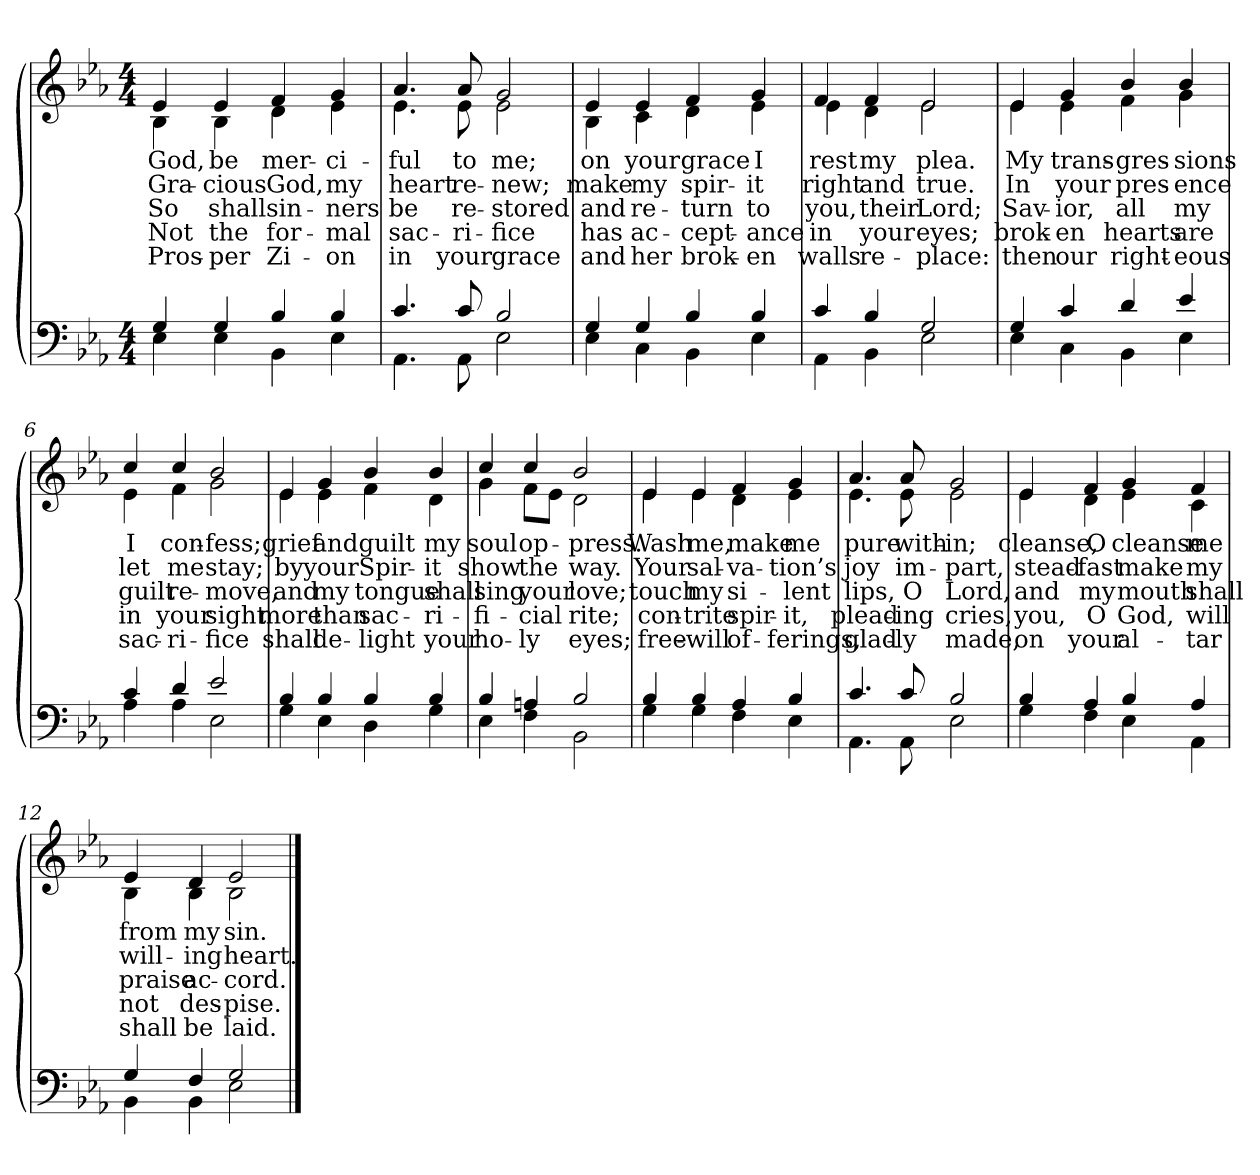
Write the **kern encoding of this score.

**kern	**kern	**text	**text	**text	**text	**text
*part2	*part1	*part1	*part1	*part1	*part1	*part1
*staff2	*staff1	*staff1	*staff1	*staff1	*staff1	*staff1
*clefF4	*clefG2	*	*	*	*	*
*k[b-e-a-]	*k[b-e-a-]	*	*	*	*	*
*M4/4	*M4/4	*	*	*	*	*
=1	=1	=1	=1	=1	=1	=1
*^	*	*	*	*	*	*
!	!	!LO:TX:b:i:t=Verse	!	!	!	!	!
!	!	!	!LO:LY:b	!LO:LY:b	!LO:LY:b	!LO:LY:b	!LO:LY:b
*	*	*^	*	*	*	*	*
4G/	4E-\	4e-/	4B-\	God,	Gra-	So	Not	Pros-
!	!	!	!	!LO:LY:b	!LO:LY:b	!LO:LY:b	!LO:LY:b	!LO:LY:b
4G/	4E-\	4e-/	4B-\	be	-cious	shall	the	-per
!	!	!	!	!LO:LY:b	!LO:LY:b	!LO:LY:b	!LO:LY:b	!LO:LY:b
4B-/	4BB-\	4f/	4d\	mer-	God,	sin-	for-	Zi-
!	!	!	!	!LO:LY:b	!LO:LY:b	!LO:LY:b	!LO:LY:b	!LO:LY:b
4B-/	4E-\	4g/	4e-\	-ci-	my	-ners	-mal	-on
=2	=2	=2	=2	=2	=2	=2	=2	=2
!	!	!	!	!LO:LY:b	!LO:LY:b	!LO:LY:b	!LO:LY:b	!LO:LY:b
4.c/	4.AA-\	4.a-/	4.e-\	-ful	heart	be	sac-	in
!	!	!	!	!LO:LY:b	!LO:LY:b	!LO:LY:b	!LO:LY:b	!LO:LY:b
8c/	8AA-\	8a-/	8e-\	to	re-	re-	-ri-	your
!	!	!	!	!LO:LY:b	!LO:LY:b	!LO:LY:b	!LO:LY:b	!LO:LY:b
2B-/	2E-\	2g/	2e-\	me;	-new;	-stored	-fice	grace
!!LO:LB:g=z	!!
=3	=3	=3	=3	=3	=3	=3	=3	=3
!	!	!	!	!LO:LY:b	!LO:LY:b	!LO:LY:b	!LO:LY:b	!LO:LY:b
4G/	4E-\	4e-/	4B-\	on	make	and	has	and
!	!	!	!	!LO:LY:b	!LO:LY:b	!LO:LY:b	!LO:LY:b	!LO:LY:b
4G/	4C\	4e-/	4c\	your	my	re-	ac-	her
!	!	!	!	!LO:LY:b	!LO:LY:b	!LO:LY:b	!LO:LY:b	!LO:LY:b
4B-/	4BB-\	4f/	4d\	grace	spir-	-turn	-cept-	brok-
!	!	!	!	!LO:LY:b	!LO:LY:b	!LO:LY:b	!LO:LY:b	!LO:LY:b
4B-/	4E-\	4g/	4e-\	I	-it	to	-ance	-en
=4	=4	=4	=4	=4	=4	=4	=4	=4
!	!	!	!	!LO:LY:b	!LO:LY:b	!LO:LY:b	!LO:LY:b	!LO:LY:b
4c/	4AA-\	4f/	4e-\	rest	right	you,	in	walls
!	!	!	!	!LO:LY:b	!LO:LY:b	!LO:LY:b	!LO:LY:b	!LO:LY:b
4B-/	4BB-\	4f/	4d\	my	and	their	your	re-
!	!	!	!	!LO:LY:b	!LO:LY:b	!LO:LY:b	!LO:LY:b	!LO:LY:b
2G/	2E-\	2e-/	2e-\	plea.	true.	Lord;	eyes;	-place:
!!LO:LB:g=z	!!
=5	=5	=5	=5	=5	=5	=5	=5	=5
!	!	!	!	!LO:LY:b	!LO:LY:b	!LO:LY:b	!LO:LY:b	!LO:LY:b
4G/	4E-\	4e-/	4e-\	My	In	Sav-	brok-	then
!	!	!	!	!LO:LY:b	!LO:LY:b	!LO:LY:b	!LO:LY:b	!LO:LY:b
4c/	4C\	4g/	4e-\	trans-	your	-ior,	-en	our
!	!	!	!	!LO:LY:b	!LO:LY:b	!LO:LY:b	!LO:LY:b	!LO:LY:b
4d/	4BB-\	4b-/	4f\	-gres-	pres-	all	hearts	right-
!	!	!	!	!LO:LY:b	!LO:LY:b	!LO:LY:b	!LO:LY:b	!LO:LY:b
4e-/	4E-\	4b-/	4g\	-sions	-ence	my	are	-eous
=6	=6	=6	=6	=6	=6	=6	=6	=6
!	!	!	!	!LO:LY:b	!LO:LY:b	!LO:LY:b	!LO:LY:b	!LO:LY:b
4c/	4A-\	4cc/	4e-\	I	let	guilt	in	sac-
!	!	!	!	!LO:LY:b	!LO:LY:b	!LO:LY:b	!LO:LY:b	!LO:LY:b
4d/	4A-\	4cc/	4f\	con-	me	re-	your	-ri-
!	!	!	!	!LO:LY:b	!LO:LY:b	!LO:LY:b	!LO:LY:b	!LO:LY:b
2e-/	2E-\	2b-/	2g\	-fess;	stay;	-move,	sight	-fice
!!LO:LB:g=z	!!
=7	=7	=7	=7	=7	=7	=7	=7	=7
!	!	!	!	!LO:LY:b	!LO:LY:b	!LO:LY:b	!LO:LY:b	!LO:LY:b
4B-/	4G\	4e-/	4e-\	grief	by	and	more	shall
!	!	!	!	!LO:LY:b	!LO:LY:b	!LO:LY:b	!LO:LY:b	!LO:LY:b
4B-/	4E-\	4g/	4e-\	and	your	my	than	de-
!	!	!	!	!LO:LY:b	!LO:LY:b	!LO:LY:b	!LO:LY:b	!LO:LY:b
4B-/	4D\	4b-/	4f\	guilt	Spir-	tongue	sac-	-light
!	!	!	!	!LO:LY:b	!LO:LY:b	!LO:LY:b	!LO:LY:b	!LO:LY:b
4B-/	4G\	4b-/	4d\	my	-it	shall	-ri-	your
=8	=8	=8	=8	=8	=8	=8	=8	=8
!	!	!	!	!LO:LY:b	!LO:LY:b	!LO:LY:b	!LO:LY:b	!LO:LY:b
4B-/	4E-\	4cc/	4g\	soul	show	sing	-fi-	ho-
!	!	!	!	!LO:LY:b	!LO:LY:b	!LO:LY:b	!LO:LY:b	!LO:LY:b
4An/	4F\	4cc/	8f\L	op-	the	your	-cial	-ly
.	.	.	8e-\J	.	.	.	.	.
!	!	!	!	!LO:LY:b	!LO:LY:b	!LO:LY:b	!LO:LY:b	!LO:LY:b
2B-/	2BB-\	2b-/	2d\	-press.	way.	love;	rite;	eyes;
!!LO:LB:g=z	!!
=9	=9	=9	=9	=9	=9	=9	=9	=9
!	!	!	!	!LO:LY:b	!LO:LY:b	!LO:LY:b	!LO:LY:b	!LO:LY:b
4B-/	4G\	4e-/	4e-\	Wash	Your	touch	con-	free-
!	!	!	!	!LO:LY:b	!LO:LY:b	!LO:LY:b	!LO:LY:b	!LO:LY:b
4B-/	4G\	4e-/	4e-\	me,	sal-	my	-trite	-will
!	!	!	!	!LO:LY:b	!LO:LY:b	!LO:LY:b	!LO:LY:b	!LO:LY:b
4A-/	4F\	4f/	4d\	make	-va-	si-	spir-	of-
!	!	!	!	!LO:LY:b	!LO:LY:b	!LO:LY:b	!LO:LY:b	!LO:LY:b
4B-/	4E-\	4g/	4e-\	me	-tion’s	-lent	-it,	-ferings,
=10	=10	=10	=10	=10	=10	=10	=10	=10
!	!	!	!	!LO:LY:b	!LO:LY:b	!LO:LY:b	!LO:LY:b	!LO:LY:b
4.c/	4.AA-\	4.a-/	4.e-\	pure	joy	lips,	plead-	glad-
!	!	!	!	!LO:LY:b	!LO:LY:b	!LO:LY:b	!LO:LY:b	!LO:LY:b
8c/	8AA-\	8a-/	8e-\	with-	im-	O	-ing	-ly
!	!	!	!	!LO:LY:b	!LO:LY:b	!LO:LY:b	!LO:LY:b	!LO:LY:b
2B-/	2E-\	2g/	2e-\	-in;	-part,	Lord,	cries,	made,
!!LO:LB:g=z	!!
=11	=11	=11	=11	=11	=11	=11	=11	=11
!	!	!	!	!LO:LY:b	!LO:LY:b	!LO:LY:b	!LO:LY:b	!LO:LY:b
4B-/	4G\	4e-/	4e-\	cleanse,	stead-	and	you,	on
!	!	!	!	!LO:LY:b	!LO:LY:b	!LO:LY:b	!LO:LY:b	!LO:LY:b
4A-/	4F\	4f/	4d\	O	-fast	my	O	your
!	!	!	!	!LO:LY:b	!LO:LY:b	!LO:LY:b	!LO:LY:b	!LO:LY:b
4B-/	4E-\	4g/	4e-\	cleanse	make	mouth	God,	al-
!	!	!	!	!LO:LY:b	!LO:LY:b	!LO:LY:b	!LO:LY:b	!LO:LY:b
4A-/	4AA-\	4f/	4c\	me	my	shall	will	-tar
=12	=12	=12	=12	=12	=12	=12	=12	=12
!	!	!	!	!LO:LY:b	!LO:LY:b	!LO:LY:b	!LO:LY:b	!LO:LY:b
4G/	4BB-\	4e-/	4B-\	from	will-	praise	not	shall
!	!	!	!	!LO:LY:b	!LO:LY:b	!LO:LY:b	!LO:LY:b	!LO:LY:b
4F/	4BB-\	4d/	4B-\	my	-ing	ac-	des-	be
!	!	!	!	!LO:LY:b	!LO:LY:b	!LO:LY:b	!LO:LY:b	!LO:LY:b
2G/	2E-\	2e-/	2B-\	sin.	heart.	-cord.	-pise.	laid.
*v	*v	*	*	*	*	*	*	*
*	*v	*v	*	*	*	*	*
==	==	==	==	==	==	==
*-	*-	*-	*-	*-	*-	*-
